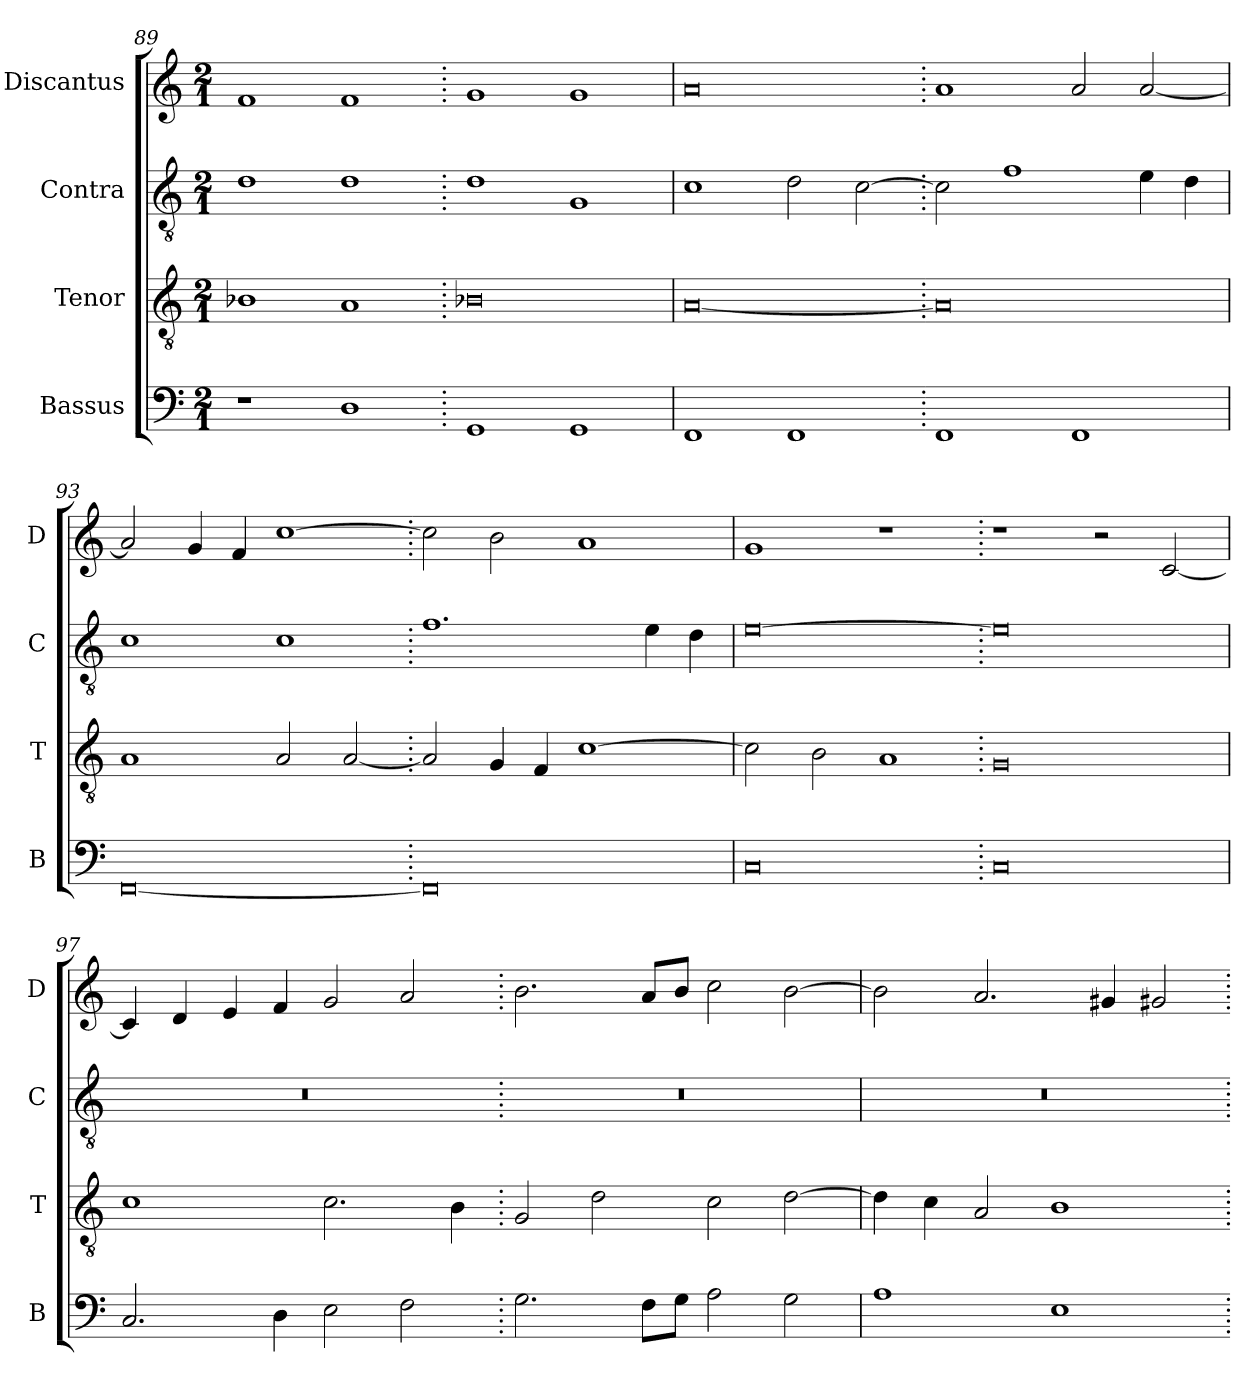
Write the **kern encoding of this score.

**kern	**kern	**kern	**kern
*part4	*part3	*part2	*part1
*staff4	*staff3	*staff2	*staff1
*I"Bassus	*I"Tenor	*I"Contra	*I"Discantus
*I'B	*I'T	*I'C	*I'D
*clefF4	*clefGv2	*clefGv2	*clefG2
*k[]	*k[]	*k[]	*k[]
*M2/1	*M2/1	*M2/1	*M2/1
=89	=89	=89	=89
1r	1B-X	1d	1f
1D	1A	1d	1f
=90.	=90.	=90.	=90.
1GG	0B-X	1d	1g
1GG	.	1G	1g
=91	=91	=91	=91
1FF	[0A	1c	0a
1FF	.	2d\	.
.	.	[2c\	.
=92.	=92.	=92.	=92.
1FF	0A]	2c\]	1a
.	.	1f	.
1FF	.	.	2a/
.	.	4e\	[2a/
.	.	4d\	.
=93	=93	=93	=93
[0FF	1A	1c	2a/]
.	.	.	4g/
.	.	.	4f/
.	2A/	1c	[1cc
.	[2A/	.	.
=94.	=94.	=94.	=94.
0FF]	2A/]	1.f	2cc\]
.	4G/	.	2b\
.	4F/	.	.
.	[1c	.	1a
.	.	4e\	.
.	.	4d\	.
=95	=95	=95	=95
0C	2c\]	[0e	1g
.	2B\	.	.
.	1A	.	1r
=96.	=96.	=96.	=96.
0C	0G	0e]	1r
.	.	.	2r
.	.	.	[2c/
=97	=97	=97	=97
2.C/	1c	0r	4c/]
.	.	.	4d/
.	.	.	4e/
4D\	.	.	4f/
2E\	2.c\	.	2g/
2F\	.	.	2a/
.	4B\	.	.
=98.	=98.	=98.	=98.
2.G\	2G/	0r	2.b\
.	2d\	.	.
8F\L	.	.	8a/L
8G\J	.	.	8b/J
2A\	2c\	.	2cc\
2G\	[2d\	.	[2b\
=99	=99	=99	=99
1A	4d\]	0r	2b\]
.	4c\	.	.
.	2A/	.	2.a/
1E	1B	.	.
.	.	.	4g#X/
.	.	.	2g#X/
=.	=.	=.	=.
*-	*-	*-	*-
